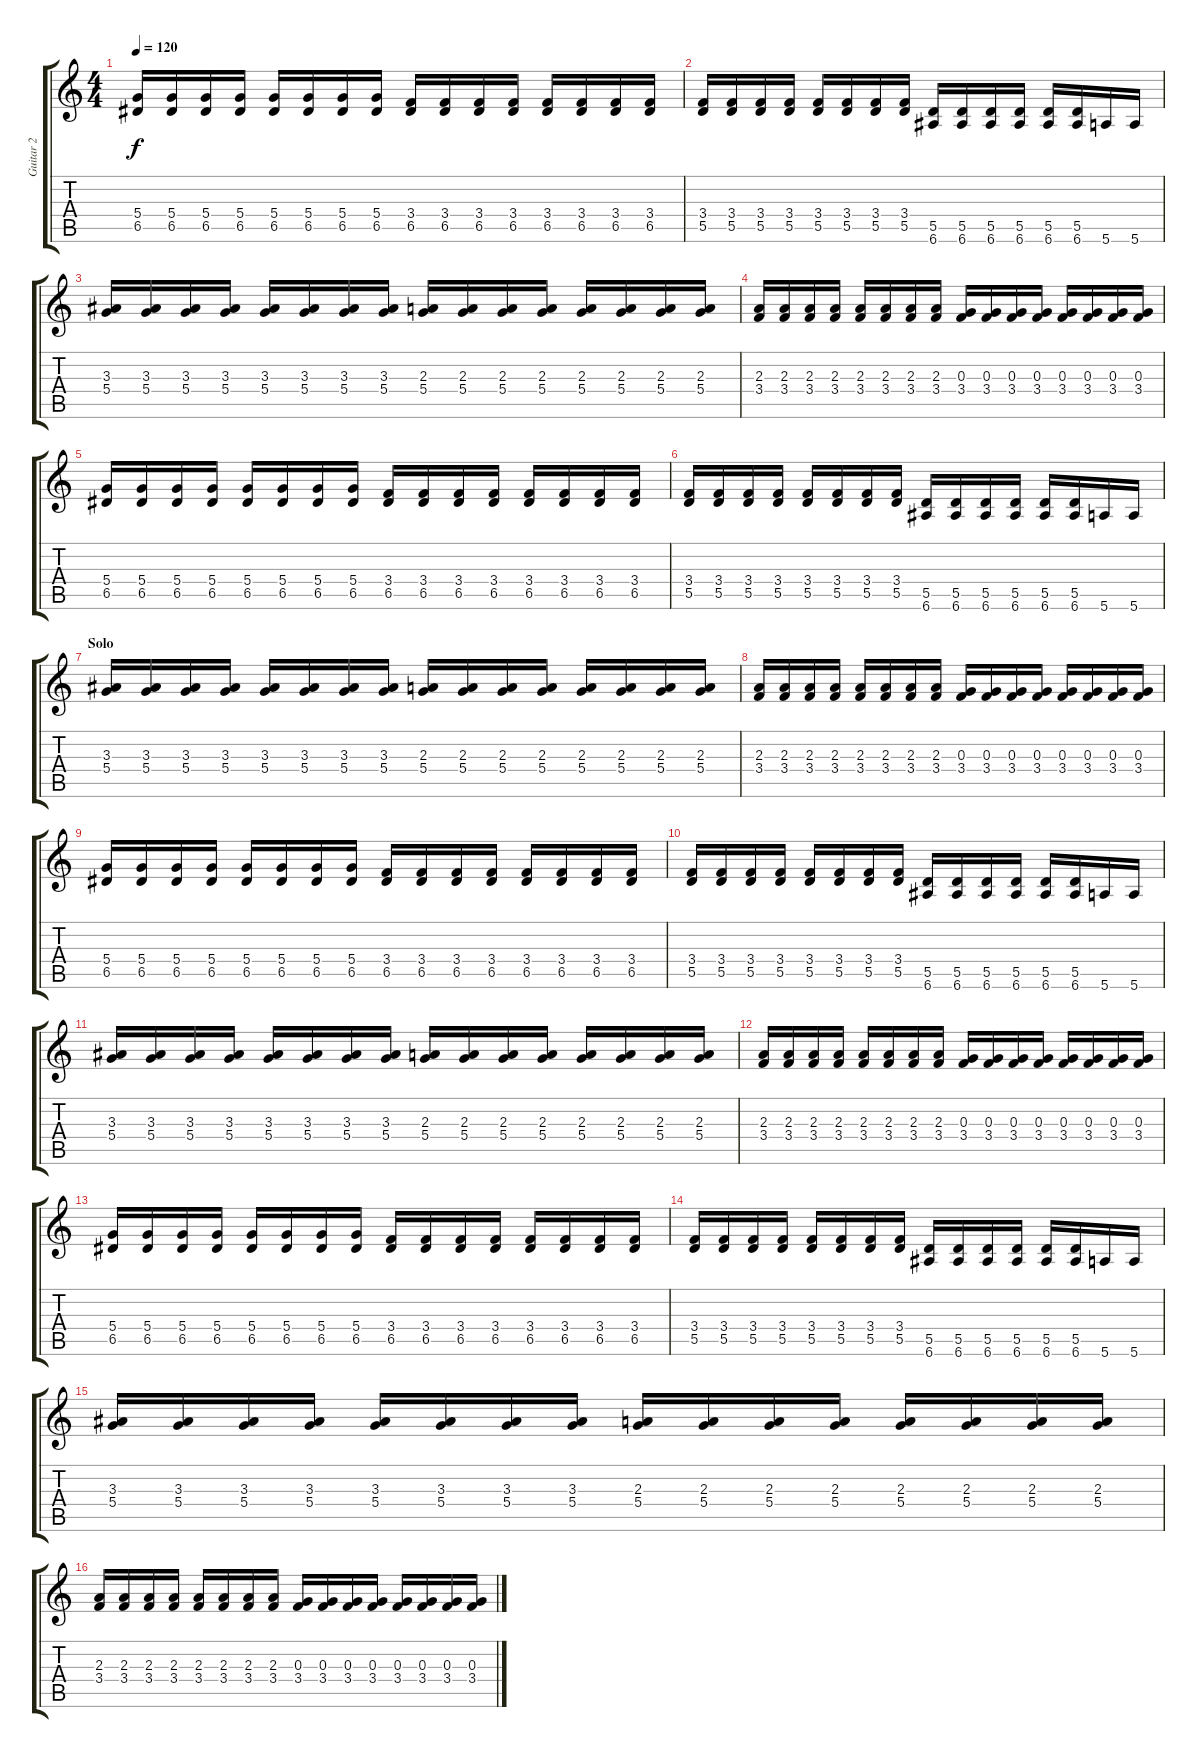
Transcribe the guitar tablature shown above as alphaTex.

\track ("Guitar 2" "Guitar 2") {instrument acousticguitarsteel}
\staff {score tabs}
\tuning (E4 B3 G3 D3 A2 E2) {hide}
\ts (4 4)
\tempo 120
\clef g2
\ks c
(5.4 6.5).16{dy f} (5.4 6.5).16 (5.4 6.5).16 (5.4 6.5).16 (5.4 6.5).16 (5.4 6.5).16 (5.4 6.5).16 (5.4 6.5).16 (3.4 6.5).16 (3.4 6.5).16 (3.4 6.5).16 (3.4 6.5).16 (3.4 6.5).16 (3.4 6.5).16 (3.4 6.5).16 (3.4 6.5).16 |
(3.4 5.5).16 (3.4 5.5).16 (3.4 5.5).16 (3.4 5.5).16 (3.4 5.5).16 (3.4 5.5).16 (3.4 5.5).16 (3.4 5.5).16 (5.5 6.6).16 (5.5 6.6).16 (5.5 6.6).16 (5.5 6.6).16 (5.5 6.6).16 (5.5 6.6).16 5.6.16 5.6.16 |
(3.3 5.4).16 (3.3 5.4).16 (3.3 5.4).16 (3.3 5.4).16 (3.3 5.4).16 (3.3 5.4).16 (3.3 5.4).16 (3.3 5.4).16 (2.3 5.4).16 (2.3 5.4).16 (2.3 5.4).16 (2.3 5.4).16 (2.3 5.4).16 (2.3 5.4).16 (2.3 5.4).16 (2.3 5.4).16 |
(2.3 3.4).16 (2.3 3.4).16 (2.3 3.4).16 (2.3 3.4).16 (2.3 3.4).16 (2.3 3.4).16 (2.3 3.4).16 (2.3 3.4).16 (0.3 3.4).16 (0.3 3.4).16 (0.3 3.4).16 (0.3 3.4).16 (0.3 3.4).16 (0.3 3.4).16 (0.3 3.4).16 (0.3 3.4).16 |
(5.4 6.5).16 (5.4 6.5).16 (5.4 6.5).16 (5.4 6.5).16 (5.4 6.5).16 (5.4 6.5).16 (5.4 6.5).16 (5.4 6.5).16 (3.4 6.5).16 (3.4 6.5).16 (3.4 6.5).16 (3.4 6.5).16 (3.4 6.5).16 (3.4 6.5).16 (3.4 6.5).16 (3.4 6.5).16 |
(3.4 5.5).16 (3.4 5.5).16 (3.4 5.5).16 (3.4 5.5).16 (3.4 5.5).16 (3.4 5.5).16 (3.4 5.5).16 (3.4 5.5).16 (5.5 6.6).16 (5.5 6.6).16 (5.5 6.6).16 (5.5 6.6).16 (5.5 6.6).16 (5.5 6.6).16 5.6.16 5.6.16 |
\section ("" "Solo")
(3.3 5.4).16 (3.3 5.4).16 (3.3 5.4).16 (3.3 5.4).16 (3.3 5.4).16 (3.3 5.4).16 (3.3 5.4).16 (3.3 5.4).16 (2.3 5.4).16 (2.3 5.4).16 (2.3 5.4).16 (2.3 5.4).16 (2.3 5.4).16 (2.3 5.4).16 (2.3 5.4).16 (2.3 5.4).16 |
(2.3 3.4).16 (2.3 3.4).16 (2.3 3.4).16 (2.3 3.4).16 (2.3 3.4).16 (2.3 3.4).16 (2.3 3.4).16 (2.3 3.4).16 (0.3 3.4).16 (0.3 3.4).16 (0.3 3.4).16 (0.3 3.4).16 (0.3 3.4).16 (0.3 3.4).16 (0.3 3.4).16 (0.3 3.4).16 |
(5.4 6.5).16 (5.4 6.5).16 (5.4 6.5).16 (5.4 6.5).16 (5.4 6.5).16 (5.4 6.5).16 (5.4 6.5).16 (5.4 6.5).16 (3.4 6.5).16 (3.4 6.5).16 (3.4 6.5).16 (3.4 6.5).16 (3.4 6.5).16 (3.4 6.5).16 (3.4 6.5).16 (3.4 6.5).16 |
(3.4 5.5).16 (3.4 5.5).16 (3.4 5.5).16 (3.4 5.5).16 (3.4 5.5).16 (3.4 5.5).16 (3.4 5.5).16 (3.4 5.5).16 (5.5 6.6).16 (5.5 6.6).16 (5.5 6.6).16 (5.5 6.6).16 (5.5 6.6).16 (5.5 6.6).16 5.6.16 5.6.16 |
(3.3 5.4).16 (3.3 5.4).16 (3.3 5.4).16 (3.3 5.4).16 (3.3 5.4).16 (3.3 5.4).16 (3.3 5.4).16 (3.3 5.4).16 (2.3 5.4).16 (2.3 5.4).16 (2.3 5.4).16 (2.3 5.4).16 (2.3 5.4).16 (2.3 5.4).16 (2.3 5.4).16 (2.3 5.4).16 |
(2.3 3.4).16 (2.3 3.4).16 (2.3 3.4).16 (2.3 3.4).16 (2.3 3.4).16 (2.3 3.4).16 (2.3 3.4).16 (2.3 3.4).16 (0.3 3.4).16 (0.3 3.4).16 (0.3 3.4).16 (0.3 3.4).16 (0.3 3.4).16 (0.3 3.4).16 (0.3 3.4).16 (0.3 3.4).16 |
(5.4 6.5).16 (5.4 6.5).16 (5.4 6.5).16 (5.4 6.5).16 (5.4 6.5).16 (5.4 6.5).16 (5.4 6.5).16 (5.4 6.5).16 (3.4 6.5).16 (3.4 6.5).16 (3.4 6.5).16 (3.4 6.5).16 (3.4 6.5).16 (3.4 6.5).16 (3.4 6.5).16 (3.4 6.5).16 |
(3.4 5.5).16 (3.4 5.5).16 (3.4 5.5).16 (3.4 5.5).16 (3.4 5.5).16 (3.4 5.5).16 (3.4 5.5).16 (3.4 5.5).16 (5.5 6.6).16 (5.5 6.6).16 (5.5 6.6).16 (5.5 6.6).16 (5.5 6.6).16 (5.5 6.6).16 5.6.16 5.6.16 |
(3.3 5.4).16 (3.3 5.4).16 (3.3 5.4).16 (3.3 5.4).16 (3.3 5.4).16 (3.3 5.4).16 (3.3 5.4).16 (3.3 5.4).16 (2.3 5.4).16 (2.3 5.4).16 (2.3 5.4).16 (2.3 5.4).16 (2.3 5.4).16 (2.3 5.4).16 (2.3 5.4).16 (2.3 5.4).16 |
(2.3 3.4).16 (2.3 3.4).16 (2.3 3.4).16 (2.3 3.4).16 (2.3 3.4).16 (2.3 3.4).16 (2.3 3.4).16 (2.3 3.4).16 (0.3 3.4).16 (0.3 3.4).16 (0.3 3.4).16 (0.3 3.4).16 (0.3 3.4).16 (0.3 3.4).16 (0.3 3.4).16 (0.3 3.4).16
